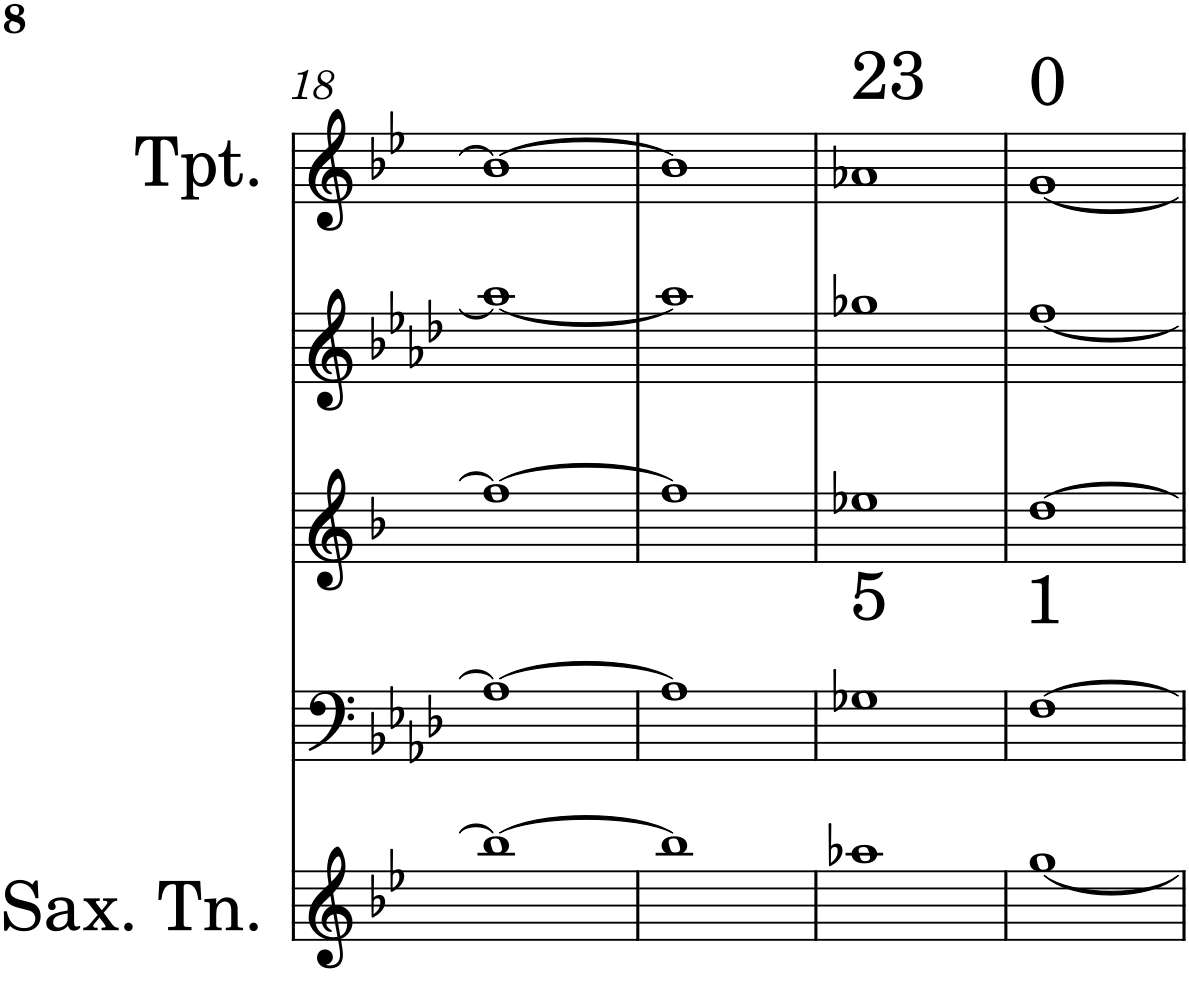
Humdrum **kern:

**kern	**kern	**kern	**kern	**kern
*part5	*part4	*part3	*part2	*part1
*staff5	*staff4	*staff3	*staff2	*staff1
*I"Saxofone Tenor	*I"Trombone	*I"Saxofone Alto	*I"Flauta	*I"Trumpet in Bb
*I'Sax. Tn.	*I'Trb	*	*I'Fl	*I'Tpt.
!!LO:PB:g=z
*clefG2	*clefF4	*clefG2	*clefG2	*clefG2
*Trd8c14	*	*Trd5c9	*	*Trd1c2
*k[b-e-]	*k[b-e-a-d-]	*k[b-]	*k[b-e-a-d-]	*k[b-e-]
*B-:	*A-:	*F:	*A-:	*B-:
*M4/4	*M4/4	*M4/4	*M4/4	*M4/4
=18	=18	=18	=18	=18
1bb_	1A_	1ff#_	1aa_	1b_
=19	=19	=19	=19	=19
1bb]	1A]	1ff#]	1aa]	1b]
=20	=20	=20	=20	=20
!	!	!	!	!LO:TX:a:t=23
!	!LO:TX:a:t=5	!	!	!
1aa-X	1G-X	1ee-X	1gg-X	1a-X
=21	=21	=21	=21	=21
!	!	!	!	!LO:TX:a:t=0
!	!LO:TX:a:t=1	!	!	!
[<1gg	[>1F	[>1dd	[<1ff	[<1g
=	=	=	=	=
*-	*-	*-	*-	*-
